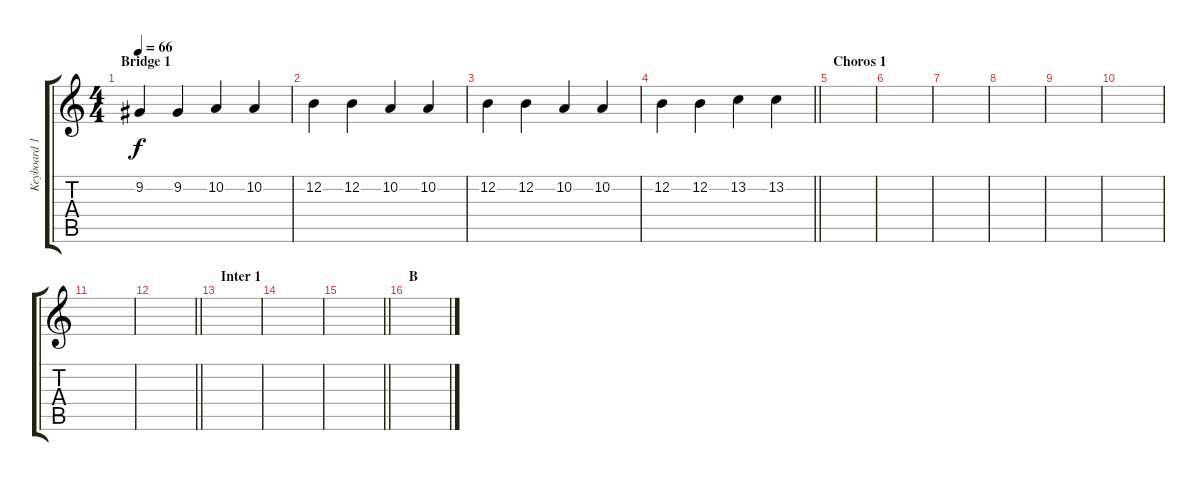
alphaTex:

\track ("Keyboard 1" "Keyboard 1") {instrument flute}
\staff {score tabs}
\tuning (E4 B3 G3 D3 A2 E2) {hide}
\ts (4 4)
\section ("" "Bridge 1")
\tempo 66
\clef g2
\ks c
9.2.4{dy f} 9.2.4 10.2.4 10.2.4 |
12.2.4 12.2.4 10.2.4 10.2.4 |
12.2.4 12.2.4 10.2.4 10.2.4 |
\barLineRight lightlight
12.2.4 12.2.4 13.2.4 13.2.4 |
\section ("" "Choros 1")
|
|
|
|
|
|
|
\barLineRight lightlight
|
\section ("" "Inter 1")
|
|
\barLineRight lightlight
|
\section ("" "B")
